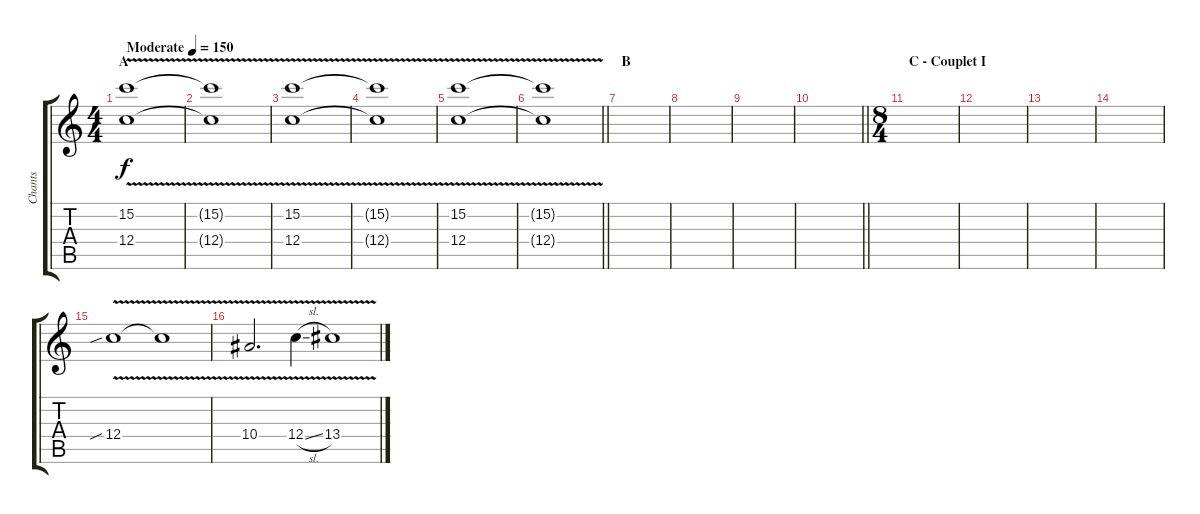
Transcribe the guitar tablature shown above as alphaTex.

\track ("Chants" "Chants") {instrument distortionguitar}
\staff {score tabs}
\tuning (D4 A3 F3 C3 G2 C2) {hide}
\ts (4 4)
\section ("" "A")
\tempo (150 "Moderate")
\clef g2
\ks c
(15.2{v} 12.4{v}).1{dy f instrument distortionguitar} |
(15.2{t} 12.4{t}).1 |
(15.2{v} 12.4{v}).1 |
(15.2{t} 12.4{t}).1 |
(15.2{v} 12.4{v}).1 |
\barLineRight lightlight
(15.2{t} 12.4{t}).1 |
\section ("" "B")
|
|
|
\barLineRight lightlight
|
\ts (8 4)
\section ("" "C - Couplet I")
|
|
|
|
12.4{v sib}.1 12.4{t}.1 |
10.4{v}.2{d} 12.4{v sl}.4 13.4{v}.1
